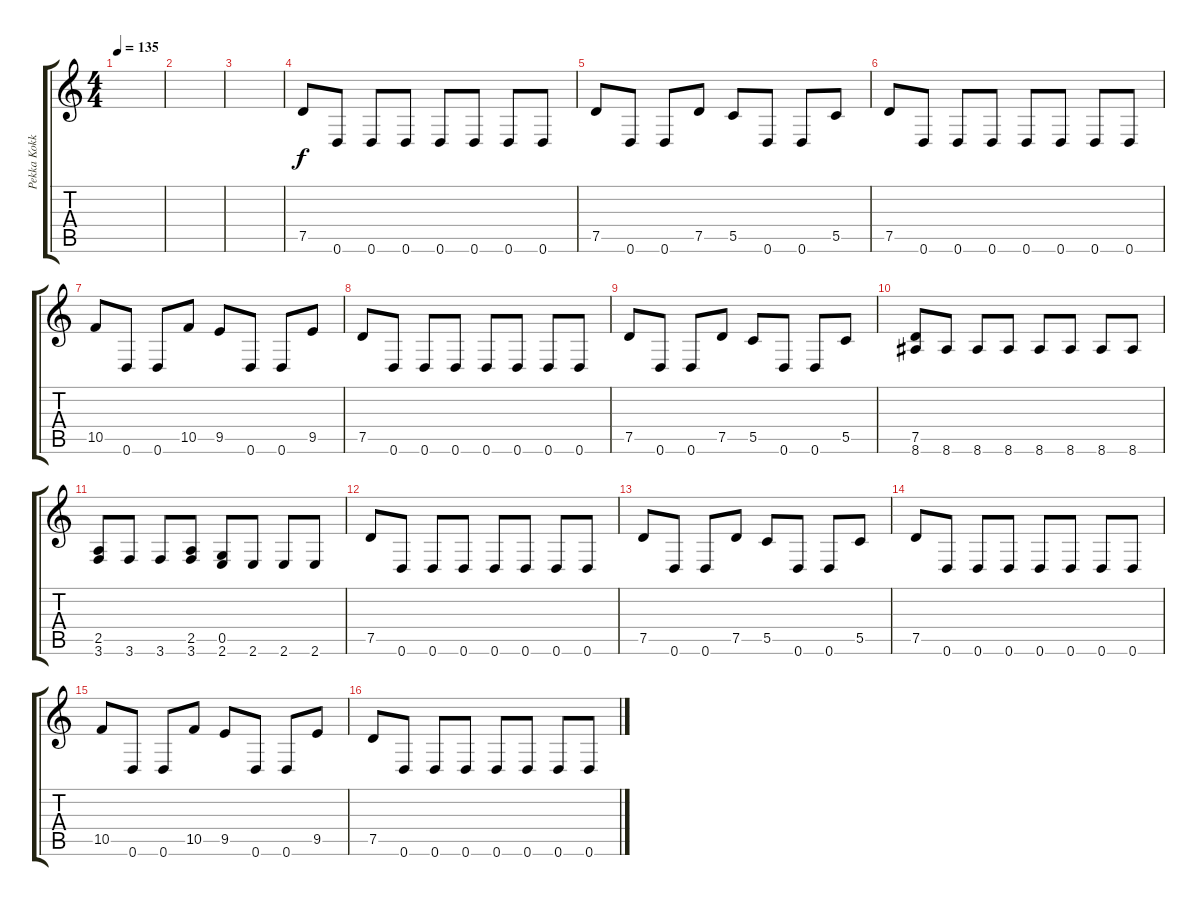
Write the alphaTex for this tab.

\track ("Pekka Kokko" "Pekka Kokk") {instrument distortionguitar}
\staff {score tabs}
\tuning (D4 A3 F3 C3 G2 D2) {hide}
\ts (4 4)
\tempo 135
\clef g2
\ks c
|
|
|
7.5.8 0.6.8 0.6.8 0.6.8 0.6.8 0.6.8 0.6.8 0.6.8 |
7.5.8 0.6.8 0.6.8 7.5.8 5.5.8 0.6.8 0.6.8 5.5.8 |
7.5.8 0.6.8 0.6.8 0.6.8 0.6.8 0.6.8 0.6.8 0.6.8 |
10.5.8 0.6.8 0.6.8 10.5.8 9.5.8 0.6.8 0.6.8 9.5.8 |
7.5.8 0.6.8 0.6.8 0.6.8 0.6.8 0.6.8 0.6.8 0.6.8 |
7.5.8 0.6.8 0.6.8 7.5.8 5.5.8 0.6.8 0.6.8 5.5.8 |
(7.5 8.6).8 8.6.8 8.6.8 8.6.8 8.6.8 8.6.8 8.6.8 8.6.8 |
(2.5 3.6).8 3.6.8 3.6.8 (2.5 3.6).8 (0.5 2.6).8 2.6.8 2.6.8 2.6.8 |
7.5.8 0.6.8 0.6.8 0.6.8 0.6.8 0.6.8 0.6.8 0.6.8 |
7.5.8 0.6.8 0.6.8 7.5.8 5.5.8 0.6.8 0.6.8 5.5.8 |
7.5.8 0.6.8 0.6.8 0.6.8 0.6.8 0.6.8 0.6.8 0.6.8 |
10.5.8 0.6.8 0.6.8 10.5.8 9.5.8 0.6.8 0.6.8 9.5.8 |
7.5.8 0.6.8 0.6.8 0.6.8 0.6.8 0.6.8 0.6.8 0.6.8
